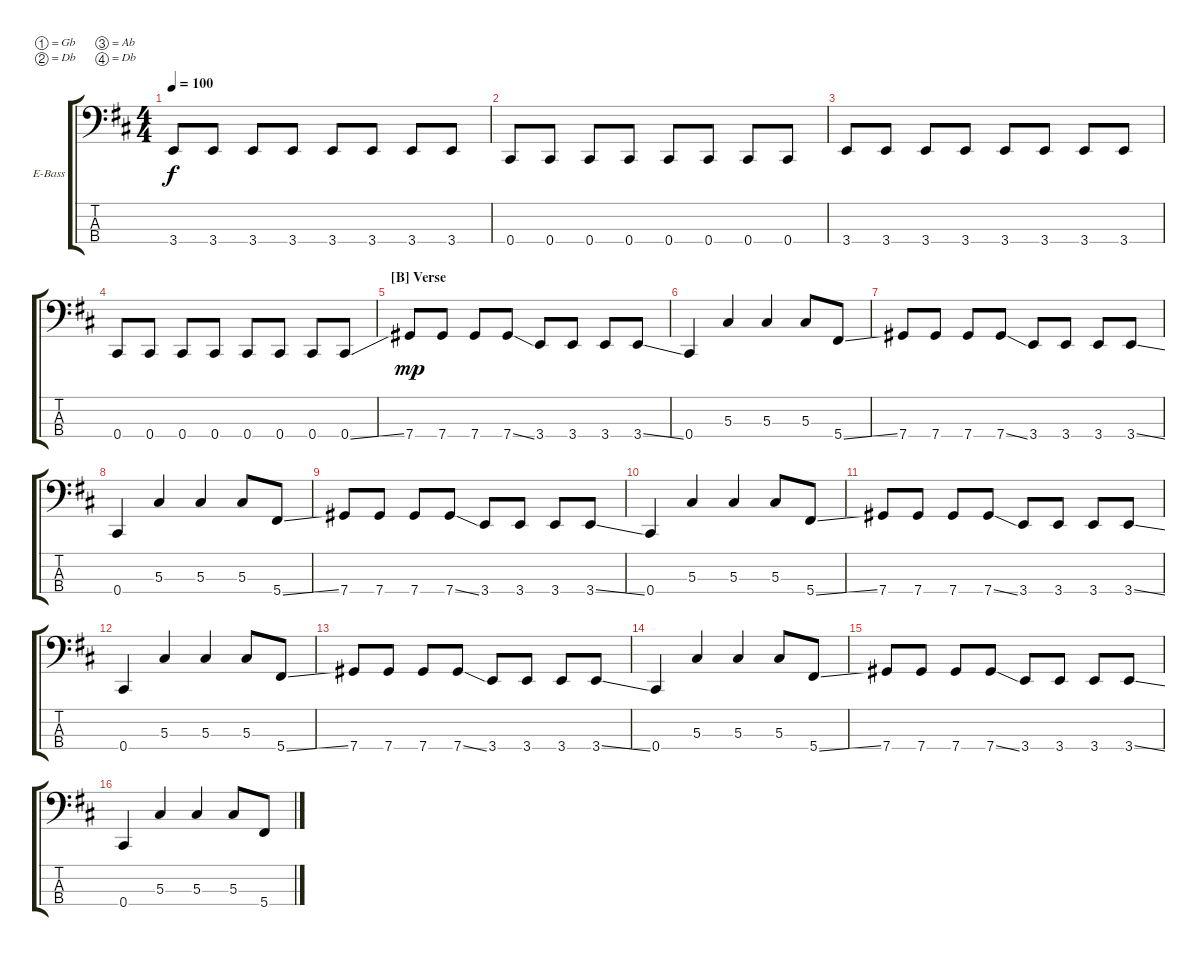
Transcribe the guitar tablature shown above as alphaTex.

\defaultSystemsLayout 4
\bracketExtendMode groupsimilarinstruments
\firstSystemTrackNameOrientation horizontal
\otherSystemsTrackNameOrientation horizontal
\track (" Bass" "E-Bass") {instrument electricbassfinger}
\staff {score tabs}
\tuning (Gb2 Db2 Ab1 Db1)
\ts (4 4)
\tempo 100
\clef f4
\scale
1.06305
\ks d
3.4.8{dy f} 3.4.8 3.4.8 3.4.8 3.4.8 3.4.8 3.4.8 3.4.8 |
\scale
0.936948 0.4.8 0.4.8 0.4.8 0.4.8 0.4.8 0.4.8 0.4.8 0.4.8 |
\scale
1.06305 3.4.8 3.4.8 3.4.8 3.4.8 3.4.8 3.4.8 3.4.8 3.4.8 |
\scale
0.936948 0.4.8 0.4.8 0.4.8 0.4.8 0.4.8 0.4.8 0.4.8 0.4{ss}.8 |
\section ("B" "Verse")
\scale
1.06305 7.4.8{dy mp} 7.4.8 7.4.8 7.4{ss}.8 3.4.8 3.4.8 3.4.8 3.4{ss}.8 |
\scale
0.936948 0.4.4 5.3.4 5.3.4 5.3.8 5.4{ss}.8 |
\scale
1.06305 7.4.8 7.4.8 7.4.8 7.4{ss}.8 3.4.8 3.4.8 3.4.8 3.4{ss}.8 |
\scale
0.936948 0.4.4 5.3.4 5.3.4 5.3.8 5.4{ss}.8 |
\scale
1.06305 7.4.8 7.4.8 7.4.8 7.4{ss}.8 3.4.8 3.4.8 3.4.8 3.4{ss}.8 |
\scale
0.936948 0.4.4 5.3.4 5.3.4 5.3.8 5.4{ss}.8 |
\scale
1.06305 7.4.8 7.4.8 7.4.8 7.4{ss}.8 3.4.8 3.4.8 3.4.8 3.4{ss}.8 |
\scale
0.936948 0.4.4 5.3.4 5.3.4 5.3.8 5.4{ss}.8 |
\scale
1.06305 7.4.8 7.4.8 7.4.8 7.4{ss}.8 3.4.8 3.4.8 3.4.8 3.4{ss}.8 |
\scale
0.936948 0.4.4 5.3.4 5.3.4 5.3.8 5.4{ss}.8 |
\scale
1.06305 7.4.8 7.4.8 7.4.8 7.4{ss}.8 3.4.8 3.4.8 3.4.8 3.4{ss}.8 |
\scale
0.936948 0.4.4 5.3.4 5.3.4 5.3.8 5.4{ss}.8
